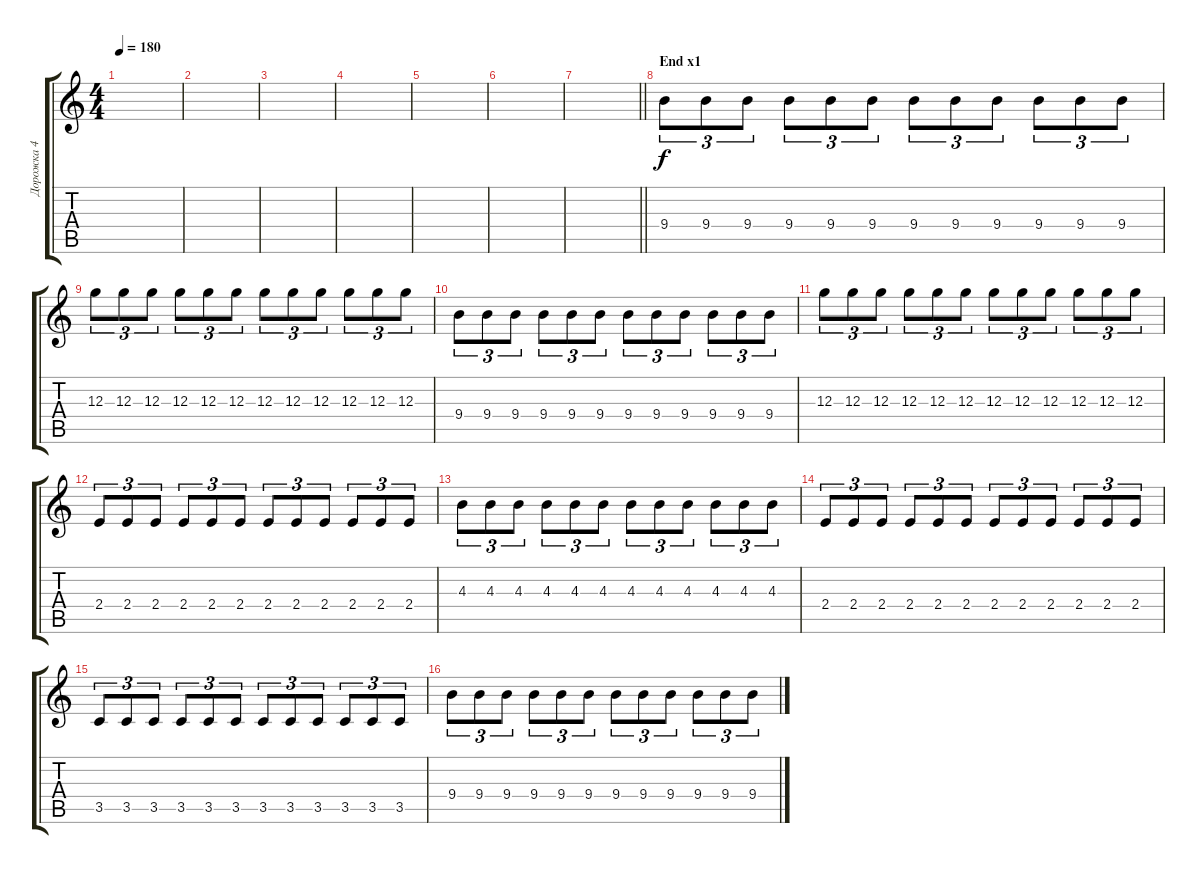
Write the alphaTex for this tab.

\track ("Дорожка 4" "Дорожка 4") {instrument distortionguitar}
\staff {score tabs}
\tuning (E4 B3 G3 D3 A2 E2) {hide}
\ts (4 4)
\tempo 180
\clef g2
\ks c
|
|
|
|
|
|
\barLineRight lightlight
|
\section ("" "End x1")
9.4.8{tu (3 2)} 9.4.8{tu (3 2)} 9.4.8{tu (3 2)} 9.4.8{tu (3 2)} 9.4.8{tu (3 2)} 9.4.8{tu (3 2)} 9.4.8{tu (3 2)} 9.4.8{tu (3 2)} 9.4.8{tu (3 2)} 9.4.8{tu (3 2)} 9.4.8{tu (3 2)} 9.4.8{tu (3 2)} |
12.3.8{tu (3 2)} 12.3.8{tu (3 2)} 12.3.8{tu (3 2)} 12.3.8{tu (3 2)} 12.3.8{tu (3 2)} 12.3.8{tu (3 2)} 12.3.8{tu (3 2)} 12.3.8{tu (3 2)} 12.3.8{tu (3 2)} 12.3.8{tu (3 2)} 12.3.8{tu (3 2)} 12.3.8{tu (3 2)} |
9.4.8{tu (3 2)} 9.4.8{tu (3 2)} 9.4.8{tu (3 2)} 9.4.8{tu (3 2)} 9.4.8{tu (3 2)} 9.4.8{tu (3 2)} 9.4.8{tu (3 2)} 9.4.8{tu (3 2)} 9.4.8{tu (3 2)} 9.4.8{tu (3 2)} 9.4.8{tu (3 2)} 9.4.8{tu (3 2)} |
12.3.8{tu (3 2)} 12.3.8{tu (3 2)} 12.3.8{tu (3 2)} 12.3.8{tu (3 2)} 12.3.8{tu (3 2)} 12.3.8{tu (3 2)} 12.3.8{tu (3 2)} 12.3.8{tu (3 2)} 12.3.8{tu (3 2)} 12.3.8{tu (3 2)} 12.3.8{tu (3 2)} 12.3.8{tu (3 2)} |
2.4.8{tu (3 2)} 2.4.8{tu (3 2)} 2.4.8{tu (3 2)} 2.4.8{tu (3 2)} 2.4.8{tu (3 2)} 2.4.8{tu (3 2)} 2.4.8{tu (3 2)} 2.4.8{tu (3 2)} 2.4.8{tu (3 2)} 2.4.8{tu (3 2)} 2.4.8{tu (3 2)} 2.4.8{tu (3 2)} |
4.3.8{tu (3 2)} 4.3.8{tu (3 2)} 4.3.8{tu (3 2)} 4.3.8{tu (3 2)} 4.3.8{tu (3 2)} 4.3.8{tu (3 2)} 4.3.8{tu (3 2)} 4.3.8{tu (3 2)} 4.3.8{tu (3 2)} 4.3.8{tu (3 2)} 4.3.8{tu (3 2)} 4.3.8{tu (3 2)} |
2.4.8{tu (3 2)} 2.4.8{tu (3 2)} 2.4.8{tu (3 2)} 2.4.8{tu (3 2)} 2.4.8{tu (3 2)} 2.4.8{tu (3 2)} 2.4.8{tu (3 2)} 2.4.8{tu (3 2)} 2.4.8{tu (3 2)} 2.4.8{tu (3 2)} 2.4.8{tu (3 2)} 2.4.8{tu (3 2)} |
3.5.8{tu (3 2)} 3.5.8{tu (3 2)} 3.5.8{tu (3 2)} 3.5.8{tu (3 2)} 3.5.8{tu (3 2)} 3.5.8{tu (3 2)} 3.5.8{tu (3 2)} 3.5.8{tu (3 2)} 3.5.8{tu (3 2)} 3.5.8{tu (3 2)} 3.5.8{tu (3 2)} 3.5.8{tu (3 2)} |
9.4.8{tu (3 2)} 9.4.8{tu (3 2)} 9.4.8{tu (3 2)} 9.4.8{tu (3 2)} 9.4.8{tu (3 2)} 9.4.8{tu (3 2)} 9.4.8{tu (3 2)} 9.4.8{tu (3 2)} 9.4.8{tu (3 2)} 9.4.8{tu (3 2)} 9.4.8{tu (3 2)} 9.4.8{tu (3 2)}
